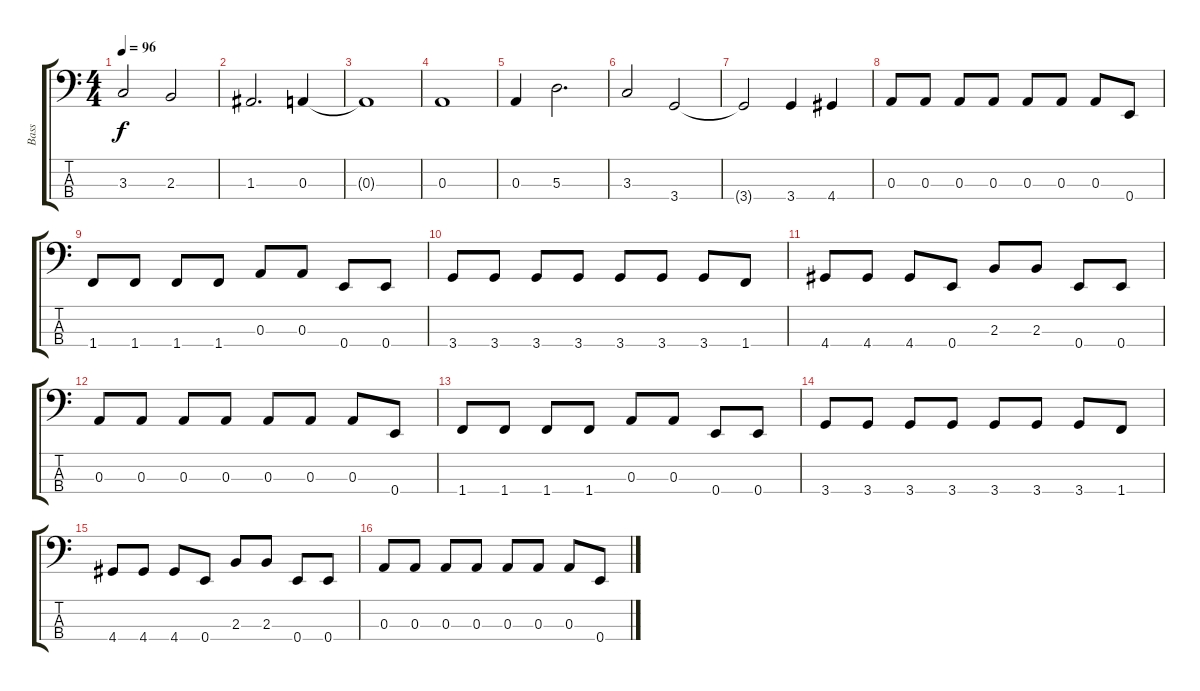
\track ("Bass" "Bass") {instrument electricbasspick}
\staff {score tabs}
\tuning (G2 D2 A1 E1) {hide}
\ts (4 4)
\tempo 96
\clef f4
\ks c
3.3.2{dy f instrument electricbasspick} 2.3.2 |
1.3.2{d} 0.3.4 |
0.3{t}.1 |
0.3.1 |
0.3.4 5.3.2{d} |
3.3.2 3.4.2 |
3.4{t}.2 3.4.4 4.4.4 |
0.3.8 0.3.8 0.3.8 0.3.8 0.3.8 0.3.8 0.3.8 0.4.8 |
1.4.8 1.4.8 1.4.8 1.4.8 0.3.8 0.3.8 0.4.8 0.4.8 |
3.4.8 3.4.8 3.4.8 3.4.8 3.4.8 3.4.8 3.4.8 1.4.8 |
4.4.8 4.4.8 4.4.8 0.4.8 2.3.8 2.3.8 0.4.8 0.4.8 |
0.3.8 0.3.8 0.3.8 0.3.8 0.3.8 0.3.8 0.3.8 0.4.8 |
1.4.8 1.4.8 1.4.8 1.4.8 0.3.8 0.3.8 0.4.8 0.4.8 |
3.4.8 3.4.8 3.4.8 3.4.8 3.4.8 3.4.8 3.4.8 1.4.8 |
4.4.8 4.4.8 4.4.8 0.4.8 2.3.8 2.3.8 0.4.8 0.4.8 |
0.3.8 0.3.8 0.3.8 0.3.8 0.3.8 0.3.8 0.3.8 0.4.8
